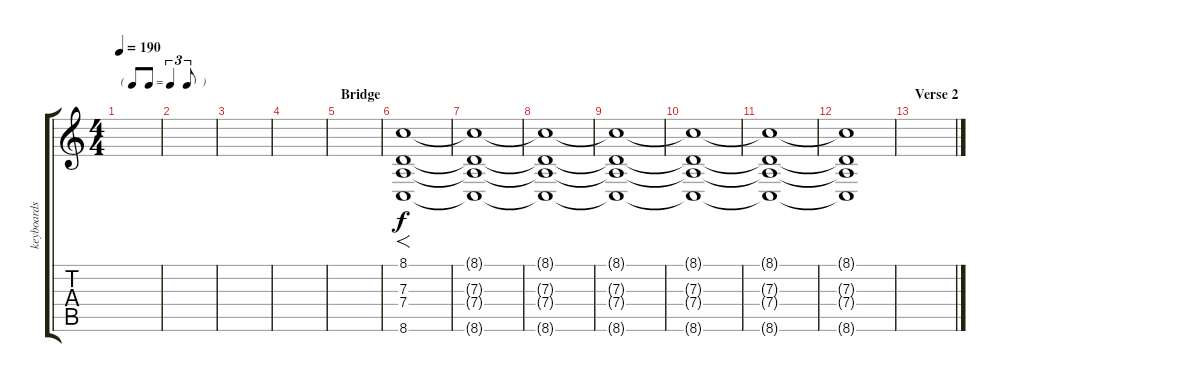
\track ("keyboards" "keyboards") {instrument stringensemble2}
\staff {score tabs}
\tuning (E4 B3 G3 D3 A2 E2) {hide}
\ts (4 4)
\tf triplet8th
\tempo 190
\clef g2
\ks c
|
|
|
|
\section ("" "Bridge")
|
(8.1 7.3 7.4 8.6).1{f} |
(8.1{t} 7.3{t} 7.4{t} 8.6{t}).1 |
(8.1{t} 7.3{t} 7.4{t} 8.6{t}).1 |
(8.1{t} 7.3{t} 7.4{t} 8.6{t}).1 |
(8.1{t} 7.3{t} 7.4{t} 8.6{t}).1 |
(8.1{t} 7.3{t} 7.4{t} 8.6{t}).1 |
(8.1{t} 7.3{t} 7.4{t} 8.6{t}).1 |
\section ("" "Verse 2")
